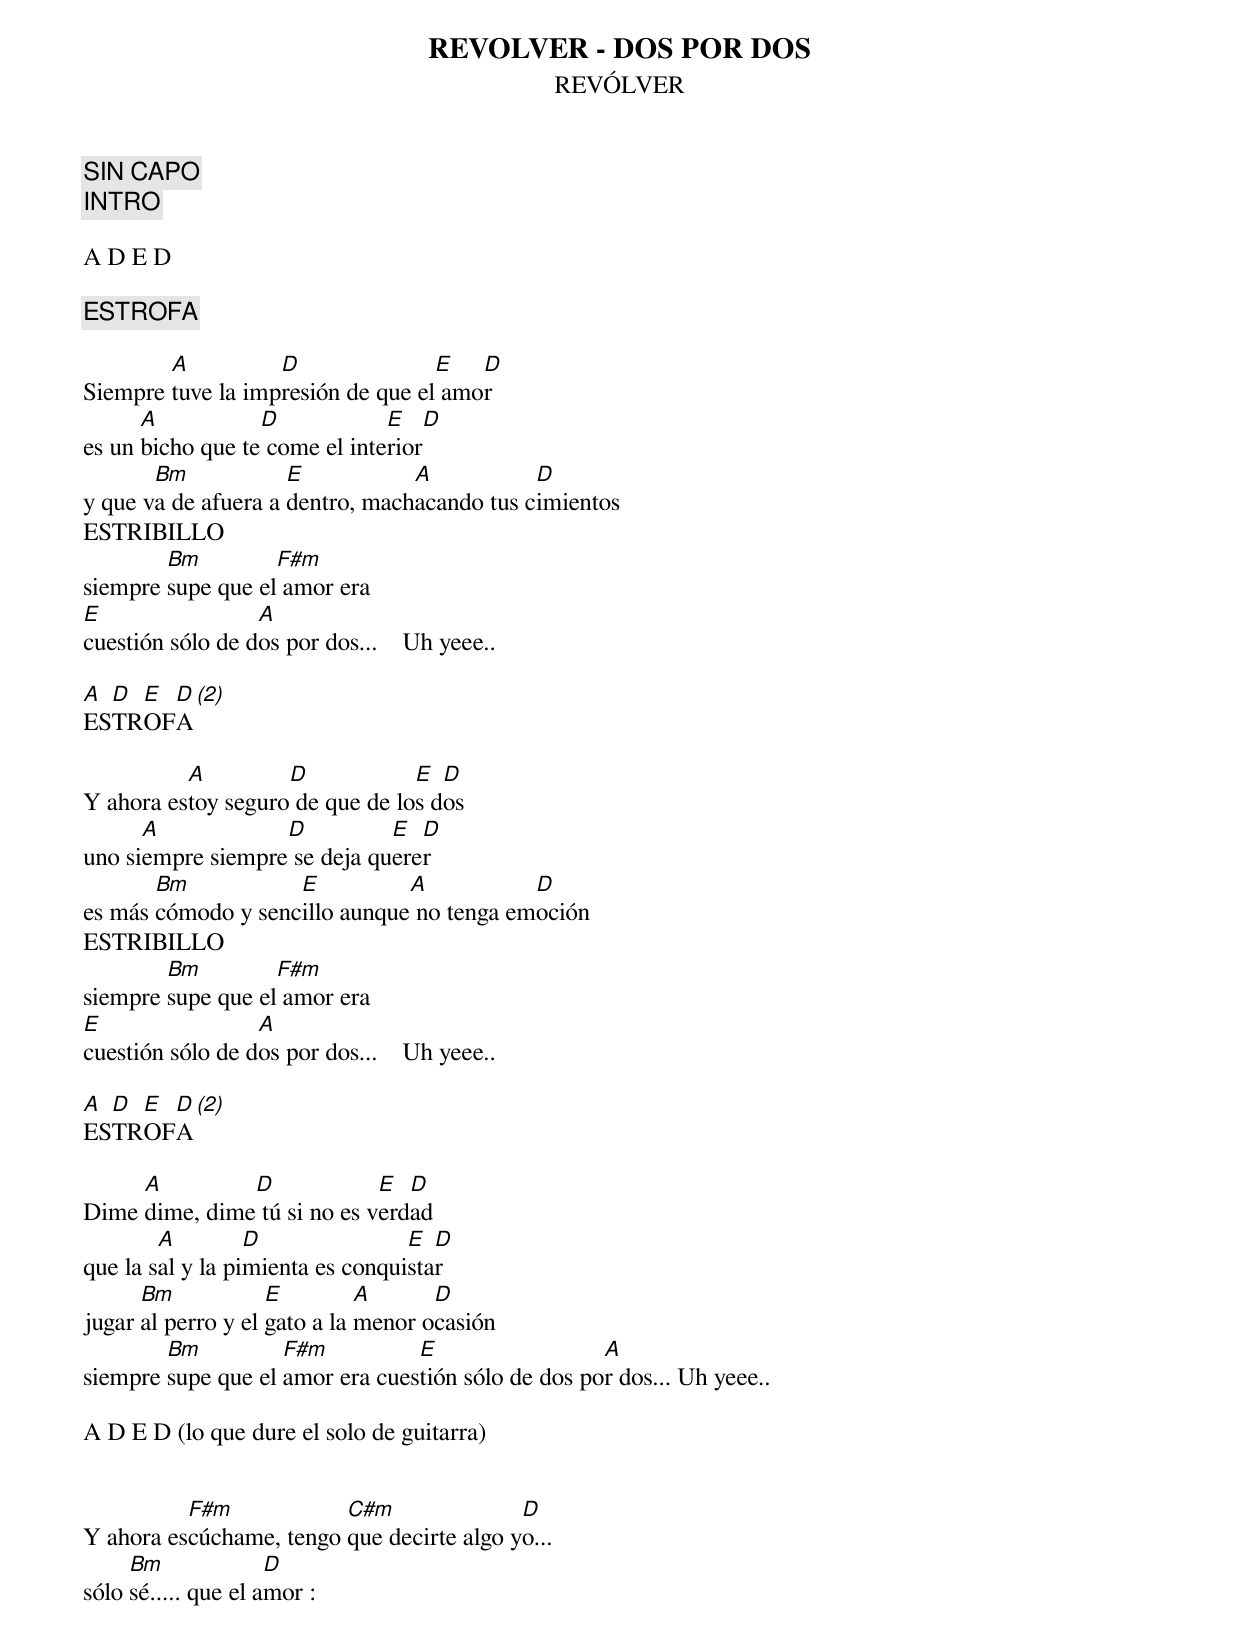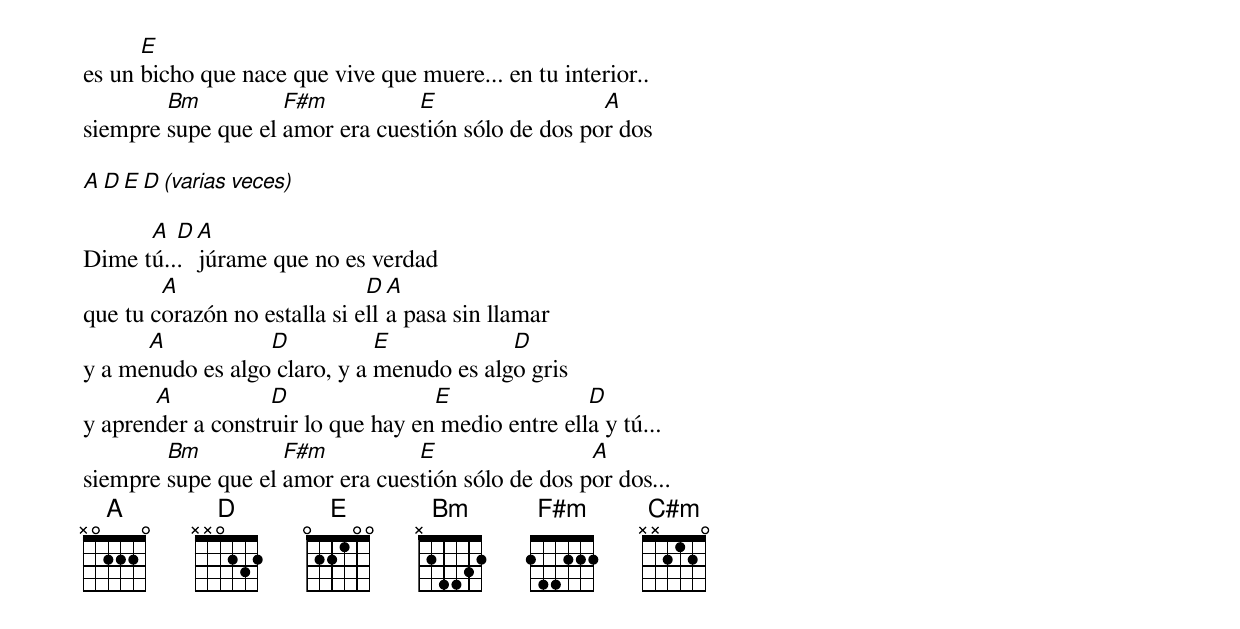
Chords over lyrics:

REVOLVER - DOS POR DOS
REVÓLVER
SIN CAPO
INTRO

A D E D

ESTROFA

        A          D               E   D
Siempre tuve la impresión de que el amor
      A           D            E   D
es un bicho que te come el interior
       Bm            E           A           D
y que va de afuera a dentro, machacando tus cimientos
ESTRIBILLO
        Bm         F#m
siempre supe que el amor era
E                 A
cuestión sólo de dos por dos...    Uh yeee..

A D E D (2)
ESTROFA

          A         D            E  D
Y ahora estoy seguro de que de los dos
      A            D          E  D
uno siempre siempre se deja querer
       Bm           E          A           D
es más cómodo y sencillo aunque no tenga emoción
ESTRIBILLO
        Bm         F#m
siempre supe que el amor era
E                 A
cuestión sólo de dos por dos...    Uh yeee..

A D E D (2)
ESTROFA

     A         D             E  D
Dime dime, dime tú si no es verdad
        A         D               E  D
que la sal y la pimienta es conquistar
      Bm            E         A      D
jugar al perro y el gato a la menor ocasión
        Bm          F#m          E                  A
siempre supe que el amor era cuestión sólo de dos por dos... Uh yeee..

A D E D (lo que dure el solo de guitarra)


          F#m            C#m               D
Y ahora escúchame, tengo que decirte algo yo...
     Bm              D
sólo sé..... que el amor :
      E
es un bicho que nace que vive que muere... en tu interior..
        Bm          F#m          E                  A
siempre supe que el amor era cuestión sólo de dos por dos

A D E D (varias veces)

      A  D A
Dime tú... júrame que no es verdad
        A                     D A
que tu corazón no estalla si ella pasa sin llamar
      A           D           E            D
y a menudo es algo claro, y a menudo es algo gris
       A           D                E               D
y aprender a construir lo que hay en medio entre ella y tú...
        Bm          F#m          E                 A
siempre supe que el amor era cuestión sólo de dos por dos...
